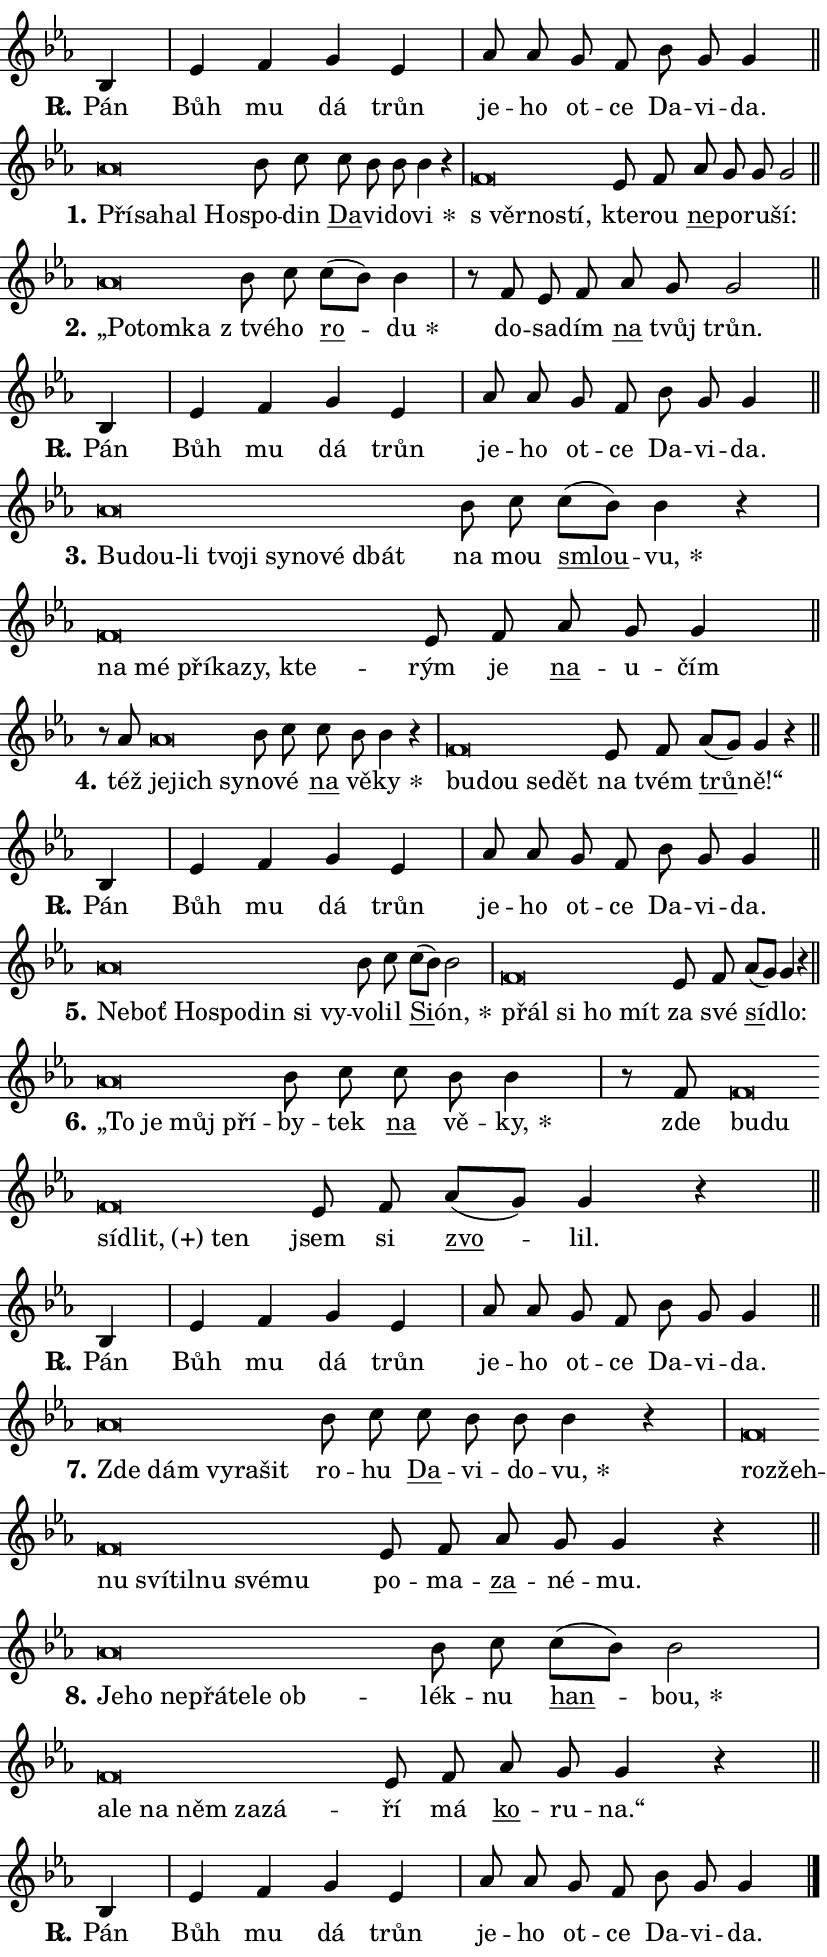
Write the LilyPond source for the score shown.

\version "2.24.0"
\header { tagline = "" }
\paper {
  indent = 0\cm
  top-margin = 0\cm
  right-margin = 0.13\cm % to fit lyric hyphens
  bottom-margin = 0\cm
  left-margin = 0\cm
  paper-width = 14\cm
  page-breaking = #ly:one-page-breaking
  system-system-spacing.basic-distance = #11
  score-system-spacing.basic-distance = #11
  ragged-last = ##f
}


%% Author: Thomas Morley
%% https://lists.gnu.org/archive/html/lilypond-user/2020-05/msg00002.html
#(define (line-position grob)
"Returns position of @var[grob} in current system:
   @code{'start}, if at first time-step
   @code{'end}, if at last time-step
   @code{'middle} otherwise
"
  (let* ((col (ly:item-get-column grob))
         (ln (ly:grob-object col 'left-neighbor))
         (rn (ly:grob-object col 'right-neighbor))
         (col-to-check-left (if (ly:grob? ln) ln col))
         (col-to-check-right (if (ly:grob? rn) rn col))
         (break-dir-left
           (and
             (ly:grob-property col-to-check-left 'non-musical #f)
             (ly:item-break-dir col-to-check-left)))
         (break-dir-right
           (and
             (ly:grob-property col-to-check-right 'non-musical #f)
             (ly:item-break-dir col-to-check-right))))
        (cond ((eqv? 1 break-dir-left) 'start)
              ((eqv? -1 break-dir-right) 'end)
              (else 'middle))))

#(define (tranparent-at-line-position vctor)
  (lambda (grob)
  "Relying on @code{line-position} select the relevant enry from @var{vctor}.
Used to determine transparency,"
    (case (line-position grob)
      ((end) (not (vector-ref vctor 0)))
      ((middle) (not (vector-ref vctor 1)))
      ((start) (not (vector-ref vctor 2))))))

noteHeadBreakVisibility =
#(define-music-function (break-visibility)(vector?)
"Makes @code{NoteHead}s transparent relying on @var{break-visibility}"
#{
  \override NoteHead.transparent =
    #(tranparent-at-line-position break-visibility)
#})

#(define delete-ledgers-for-transparent-note-heads
  (lambda (grob)
    "Reads whether a @code{NoteHead} is transparent.
If so this @code{NoteHead} is removed from @code{'note-heads} from
@var{grob}, which is supposed to be @code{LedgerLineSpanner}.
As a result ledgers are not printed for this @code{NoteHead}"
    (let* ((nhds-array (ly:grob-object grob 'note-heads))
           (nhds-list
             (if (ly:grob-array? nhds-array)
                 (ly:grob-array->list nhds-array)
                 '()))
           ;; Relies on the transparent-property being done before
           ;; Staff.LedgerLineSpanner.after-line-breaking is executed.
           ;; This is fragile ...
           (to-keep
             (remove
               (lambda (nhd)
                 (ly:grob-property nhd 'transparent #f))
               nhds-list)))
      ;; TODO find a better method to iterate over grob-arrays, similiar
      ;; to filter/remove etc for lists
      ;; For now rebuilt from scratch
      (set! (ly:grob-object grob 'note-heads)  '())
      (for-each
        (lambda (nhd)
          (ly:pointer-group-interface::add-grob grob 'note-heads nhd))
        to-keep))))

squashNotes = {
  \override NoteHead.X-extent = #'(-0.2 . 0.2)
  \override NoteHead.Y-extent = #'(-0.75 . 0)
  \override NoteHead.stencil =
    #(lambda (grob)
       (let ((pos (ly:grob-property grob 'staff-position)))
         (begin
           (if (< pos -7) (display "ERROR: Lower brevis then expected\n") (display ""))
           (if (<= pos -6) ly:text-interface::print ly:note-head::print))))
}
unSquashNotes = {
  \revert NoteHead.X-extent
  \revert NoteHead.Y-extent
  \revert NoteHead.stencil
}

hideNotes = \noteHeadBreakVisibility #begin-of-line-visible
unHideNotes = \noteHeadBreakVisibility #all-visible

% work-around for resetting accidentals
% https://lilypond.org/doc/v2.23/Documentation/notation/displaying-rhythms#unmetered-music
cadenzaMeasure = {
  \cadenzaOff
  \partial 1024 s1024
  \cadenzaOn
}

#(define-markup-command (accent layout props text) (markup?)
  "Underline accented syllable"
  (interpret-markup layout props
    #{\markup \override #'(offset . 4.3) \underline { #text }#}))

responsum = \markup \concat {
  "R" \hspace #-1.05 \path #0.1 #'((moveto 0 0.07) (lineto 0.9 0.8)) \hspace #0.05 "."
}

spaceSize = #0.6828661417322834 % exact space size for TeX Gyre Schola

\layout {
  \context {
    \Staff
    \remove "Time_signature_engraver"
    \override LedgerLineSpanner.after-line-breaking = #delete-ledgers-for-transparent-note-heads
  }
  \context {
    \Lyrics {
      \override LyricSpace.minimum-distance = \spaceSize
      \override LyricText.font-name = #"TeX Gyre Schola"
      \override LyricText.font-size = 1
      \override StanzaNumber.font-name = #"TeX Gyre Schola Bold"
      \override StanzaNumber.font-size = 1
    }
  }
  \context {
    \Score 
    \override NoteHead.text =
      #(lambda (grob) 
        (let ((pos (ly:grob-property grob 'staff-position)))
          #{\markup {
            \combine
              \halign #-0.55 \raise #(if (= pos -6) 0 0.5) \override #'(thickness . 2) \draw-line #'(3.2 . 0)
              \musicglyph "noteheads.sM1"
          }#}))
  }
}

% magnetic-lyrics.ily
%
%   written by
%     Jean Abou Samra <jean@abou-samra.fr>
%     Werner Lemberg <wl@gnu.org>
%
%   adapted by
%     Jiri Hon <jiri.hon@gmail.com>
%
% Version 2022-Apr-15

% https://www.mail-archive.com/lilypond-user@gnu.org/msg149350.html

#(define (Left_hyphen_pointer_engraver context)
   "Collect syllable-hyphen-syllable occurrences in lyrics and store
them in properties.  This engraver only looks to the left.  For
example, if the lyrics input is @code{foo -- bar}, it does the
following.

@itemize @bullet
@item
Set the @code{text} property of the @code{LyricHyphen} grob between
@q{foo} and @q{bar} to @code{foo}.

@item
Set the @code{left-hyphen} property of the @code{LyricText} grob with
text @q{foo} to the @code{LyricHyphen} grob between @q{foo} and
@q{bar}.
@end itemize

Use this auxiliary engraver in combination with the
@code{lyric-@/text::@/apply-@/magnetic-@/offset!} hook."
   (let ((hyphen #f)
         (text #f))
     (make-engraver
      (acknowledgers
       ((lyric-syllable-interface engraver grob source-engraver)
        (set! text grob)))
      (end-acknowledgers
       ((lyric-hyphen-interface engraver grob source-engraver)
        ;(when (not (grob::has-interface grob 'lyric-space-interface))
          (set! hyphen grob)));)
      ((stop-translation-timestep engraver)
       (when (and text hyphen)
         (ly:grob-set-object! text 'left-hyphen hyphen))
       (set! text #f)
       (set! hyphen #f)))))

#(define (lyric-text::apply-magnetic-offset! grob)
   "If the space between two syllables is less than the value in
property @code{LyricText@/.details@/.squash-threshold}, move the right
syllable to the left so that it gets concatenated with the left
syllable.

Use this function as a hook for
@code{LyricText@/.after-@/line-@/breaking} if the
@code{Left_@/hyphen_@/pointer_@/engraver} is active."
   (let ((hyphen (ly:grob-object grob 'left-hyphen #f)))
     (when hyphen
       (let ((left-text (ly:spanner-bound hyphen LEFT)))
         (when (grob::has-interface left-text 'lyric-syllable-interface)
           (let* ((common (ly:grob-common-refpoint grob left-text X))
                  (this-x-ext (ly:grob-extent grob common X))
                  (left-x-ext
                   (begin
                     ;; Trigger magnetism for left-text.
                     (ly:grob-property left-text 'after-line-breaking)
                     (ly:grob-extent left-text common X)))
                  ;; `delta` is the gap width between two syllables.
                  (delta (- (interval-start this-x-ext)
                            (interval-end left-x-ext)))
                  (details (ly:grob-property grob 'details))
                  (threshold (assoc-get 'squash-threshold details 0.2)))
             (when (< delta threshold)
               (let* (;; We have to manipulate the input text so that
                      ;; ligatures crossing syllable boundaries are not
                      ;; disabled.  For languages based on the Latin
                      ;; script this is essentially a beautification.
                      ;; However, for non-Western scripts it can be a
                      ;; necessity.
                      (lt (ly:grob-property left-text 'text))
                      (rt (ly:grob-property grob 'text))
                      (is-space (grob::has-interface hyphen 'lyric-space-interface))
                      (space (if is-space " " ""))
                      (extra-delta (if is-space spaceSize 0))
                      ;; Append new syllable.
                      (ltrt-space (if (and (string? lt) (string? rt))
                                (string-append lt space rt)
                                (make-concat-markup (list lt space rt))))
                      ;; Right-align `ltrt` to the right side.
                      (ltrt-space-markup (grob-interpret-markup
                               grob
                               (make-translate-markup
                                (cons (interval-length this-x-ext) 0)
                                (make-right-align-markup ltrt-space)))))
                 (begin
                   ;; Don't print `left-text`.
                   (ly:grob-set-property! left-text 'stencil #f)
                   ;; Set text and stencil (which holds all collected
                   ;; syllables so far) and shift it to the left.
                   (ly:grob-set-property! grob 'text ltrt-space)
                   (ly:grob-set-property! grob 'stencil ltrt-space-markup)
                   (ly:grob-translate-axis! grob (- (- delta extra-delta)) X))))))))))


#(define (lyric-hyphen::displace-bounds-first grob)
   ;; Make very sure this callback isn't triggered too early.
   (let ((left (ly:spanner-bound grob LEFT))
         (right (ly:spanner-bound grob RIGHT)))
     (ly:grob-property left 'after-line-breaking)
     (ly:grob-property right 'after-line-breaking)
     (ly:lyric-hyphen::print grob)))

squashThreshold = #0.4

\layout {
  \context {
    \Lyrics
    \consists #Left_hyphen_pointer_engraver
    \override LyricText.after-line-breaking =
      #lyric-text::apply-magnetic-offset!
    \override LyricHyphen.stencil = #lyric-hyphen::displace-bounds-first
    \override LyricText.details.squash-threshold = \squashThreshold
    \override LyricHyphen.minimum-distance = 0
    \override LyricHyphen.minimum-length = \squashThreshold
  }
}

squashText = \override LyricText.details.squash-threshold = 9999
unSquashText = \override LyricText.details.squash-threshold = \squashThreshold

leftText = \override LyricText.self-alignment-X = #LEFT
unLeftText = \revert LyricText.self-alignment-X

starOffset = #(lambda (grob) 
                (let ((x_offset (ly:self-alignment-interface::aligned-on-x-parent grob)))
                  (if (= x_offset 0) 0 (+ x_offset 1.2))))

star = #(define-music-function (syllable)(string?)
"Append star separator at the end of a syllable"
#{
  \once \override LyricText.X-offset = #starOffset
  \lyricmode { \markup {
    #syllable
    \override #'((font-name . "TeX Gyre Schola Bold")) \hspace #0.2 \lower #0.65 \larger "*"
  } }
#})

starAccent = #(define-music-function (syllable)(string?)
"Append star separator at the end of a syllable and make accent"
#{
  \once \override LyricText.X-offset = #starOffset
  \lyricmode { \markup {
    \accent #syllable
    \override #'((font-name . "TeX Gyre Schola Bold")) \hspace #0.2 \lower #0.65 \larger "*"
  } }
#})

breath = #(define-music-function (syllable)(string?)
"Append breathing indicator at the end of a syllable"
#{
  \lyricmode { \markup { #syllable "+" } }
#})

optionalBreath = #(define-music-function (syllable)(string?)
"Append optional breathing indicator at the end of a syllable"
#{
  \lyricmode { \markup { #syllable "(+)" } }
#})


\score {
    <<
        \new Voice = "melody" { \cadenzaOn \key es \major \relative { bes4 \cadenzaMeasure \bar "|" es f g es \cadenzaMeasure \bar "|" as8 as g f bes g g4 \cadenzaMeasure \bar "||" \break } }
        \new Lyrics \lyricsto "melody" { \lyricmode { \set stanza = \responsum
Pán Bůh mu dá trůn je -- ho ot -- ce Da -- vi -- da. } }
    >>
    \layout {}
}

\score {
    <<
        \new Voice = "melody" { \cadenzaOn \key es \major \relative { \squashNotes as'\breve*1/16 \hideNotes \breve*1/16 \bar "" \breve*1/16 \breve*1/16 \bar "" \unHideNotes \unSquashNotes bes8 c \bar "" c bes bes bes4 r \cadenzaMeasure \bar "|" \squashNotes f\breve*1/16 \hideNotes \breve*1/16 \breve*1/16 \bar "" \unHideNotes \unSquashNotes es8 f \bar "" as g g g2 \cadenzaMeasure \bar "||" \break } }
        \new Lyrics \lyricsto "melody" { \lyricmode { \set stanza = "1."
\leftText Pří -- \squashText sa -- hal Ho -- \unLeftText \unSquashText spo -- din \markup \accent Da -- vi -- do -- \star vi \leftText "s věr" -- \squashText no -- stí, \unLeftText \unSquashText kte -- rou \markup \accent ne -- po -- ru -- ší: } }
    >>
    \layout {}
}

\score {
    <<
        \new Voice = "melody" { \cadenzaOn \key es \major \relative { \squashNotes as'\breve*1/16 \hideNotes \breve*1/16 \breve*1/16 \bar "" \unHideNotes \unSquashNotes bes8 c \bar "" c[( bes)] bes4 \cadenzaMeasure \bar "|" r8 f es8 f \bar "" as g g2 \cadenzaMeasure \bar "||" \break } }
        \new Lyrics \lyricsto "melody" { \lyricmode { \set stanza = "2."
\leftText „Po -- \squashText tom -- ka \unLeftText \unSquashText "z tvé" -- ho \markup \accent ro -- \star du do -- sa -- dím \markup \accent na tvůj trůn. } }
    >>
    \layout {}
}

\score {
    <<
        \new Voice = "melody" { \cadenzaOn \key es \major \relative { bes4 \cadenzaMeasure \bar "|" es f g es \cadenzaMeasure \bar "|" as8 as g f bes g g4 \cadenzaMeasure \bar "||" \break } }
        \new Lyrics \lyricsto "melody" { \lyricmode { \set stanza = \responsum
Pán Bůh mu dá trůn je -- ho ot -- ce Da -- vi -- da. } }
    >>
    \layout {}
}

\score {
    <<
        \new Voice = "melody" { \cadenzaOn \key es \major \relative { \squashNotes as'\breve*1/16 \hideNotes \breve*1/16 \bar "" \breve*1/16 \bar "" \breve*1/16 \bar "" \breve*1/16 \bar "" \breve*1/16 \bar "" \breve*1/16 \breve*1/16 \bar "" \unHideNotes \unSquashNotes bes8 c \bar "" c[( bes)] bes4 r \cadenzaMeasure \bar "|" \squashNotes f\breve*1/16 \hideNotes \breve*1/16 \bar "" \breve*1/16 \bar "" \breve*1/16 \bar "" \breve*1/16 \breve*1/16 \bar "" \unHideNotes \unSquashNotes es8 f \bar "" as g g4 \cadenzaMeasure \bar "||" \break } }
        \new Lyrics \lyricsto "melody" { \lyricmode { \set stanza = "3."
\leftText Bu -- \squashText dou-li tvo -- ji sy -- no -- vé dbát \unLeftText \unSquashText na mou \markup \accent smlou -- \star vu, \leftText na \squashText mé pří -- ka -- zy, kte -- \unLeftText \unSquashText rým je \markup \accent na -- u -- čím } }
    >>
    \layout {}
}

\score {
    <<
        \new Voice = "melody" { \cadenzaOn \key es \major \relative { r8 as'8 \squashNotes as\breve*1/16 \hideNotes \breve*1/16 \breve*1/16 \bar "" \unHideNotes \unSquashNotes bes8 c \bar "" c bes bes4 r \cadenzaMeasure \bar "|" \squashNotes f\breve*1/16 \hideNotes \breve*1/16 \bar "" \breve*1/16 \breve*1/16 \bar "" \unHideNotes \unSquashNotes es8 f \bar "" as[( g)] g4 r \cadenzaMeasure \bar "||" \break } }
        \new Lyrics \lyricsto "melody" { \lyricmode { \set stanza = "4."
též \leftText je -- \squashText jich sy -- \unLeftText \unSquashText no -- vé \markup \accent na vě -- \star ky \leftText bu -- \squashText dou se -- dět \unLeftText \unSquashText na tvém \markup \accent trů -- ně!“ } }
    >>
    \layout {}
}

\score {
    <<
        \new Voice = "melody" { \cadenzaOn \key es \major \relative { bes4 \cadenzaMeasure \bar "|" es f g es \cadenzaMeasure \bar "|" as8 as g f bes g g4 \cadenzaMeasure \bar "||" \break } }
        \new Lyrics \lyricsto "melody" { \lyricmode { \set stanza = \responsum
Pán Bůh mu dá trůn je -- ho ot -- ce Da -- vi -- da. } }
    >>
    \layout {}
}

\score {
    <<
        \new Voice = "melody" { \cadenzaOn \key es \major \relative { \squashNotes as'\breve*1/16 \hideNotes \breve*1/16 \bar "" \breve*1/16 \bar "" \breve*1/16 \bar "" \breve*1/16 \bar "" \breve*1/16 \breve*1/16 \bar "" \unHideNotes \unSquashNotes bes8 c \bar "" c[( bes)] bes2 \cadenzaMeasure \bar "|" \squashNotes f\breve*1/16 \hideNotes \breve*1/16 \bar "" \breve*1/16 \breve*1/16 \bar "" \unHideNotes \unSquashNotes es8 f \bar "" as[( g)] g4 r \cadenzaMeasure \bar "||" \break } }
        \new Lyrics \lyricsto "melody" { \lyricmode { \set stanza = "5."
\leftText Ne -- \squashText boť Ho -- spo -- din si vy -- \unLeftText \unSquashText vo -- lil \markup \accent Si -- \star ón, \leftText přál \squashText si ho mít \unLeftText \unSquashText za své \markup \accent sí -- dlo: } }
    >>
    \layout {}
}

\score {
    <<
        \new Voice = "melody" { \cadenzaOn \key es \major \relative { \squashNotes as'\breve*1/16 \hideNotes \breve*1/16 \bar "" \breve*1/16 \breve*1/16 \bar "" \unHideNotes \unSquashNotes bes8 c \bar "" c bes bes4 \cadenzaMeasure \bar "|" r8 f8 \squashNotes f\breve*1/16 \hideNotes \breve*1/16 \bar "" \breve*1/16 \bar "" \breve*1/16 \breve*1/16 \bar "" \unHideNotes \unSquashNotes es8 f \bar "" as[( g)] g4 r \cadenzaMeasure \bar "||" \break } }
        \new Lyrics \lyricsto "melody" { \lyricmode { \set stanza = "6."
\leftText „To \squashText je můj pří -- \unLeftText \unSquashText by -- tek \markup \accent na vě -- \star ky, zde \leftText bu -- \squashText du sí -- \optionalBreath dlit, ten \unLeftText \unSquashText jsem si \markup \accent zvo -- lil. } }
    >>
    \layout {}
}

\score {
    <<
        \new Voice = "melody" { \cadenzaOn \key es \major \relative { bes4 \cadenzaMeasure \bar "|" es f g es \cadenzaMeasure \bar "|" as8 as g f bes g g4 \cadenzaMeasure \bar "||" \break } }
        \new Lyrics \lyricsto "melody" { \lyricmode { \set stanza = \responsum
Pán Bůh mu dá trůn je -- ho ot -- ce Da -- vi -- da. } }
    >>
    \layout {}
}

\score {
    <<
        \new Voice = "melody" { \cadenzaOn \key es \major \relative { \squashNotes as'\breve*1/16 \hideNotes \breve*1/16 \bar "" \breve*1/16 \bar "" \breve*1/16 \breve*1/16 \bar "" \unHideNotes \unSquashNotes bes8 c \bar "" c bes bes bes4 r \cadenzaMeasure \bar "|" \squashNotes f\breve*1/16 \hideNotes \breve*1/16 \bar "" \breve*1/16 \bar "" \breve*1/16 \bar "" \breve*1/16 \bar "" \breve*1/16 \bar "" \breve*1/16 \breve*1/16 \bar "" \unHideNotes \unSquashNotes es8 f \bar "" as g g4 r \cadenzaMeasure \bar "||" \break } }
        \new Lyrics \lyricsto "melody" { \lyricmode { \set stanza = "7."
\leftText Zde \squashText dám vy -- ra -- šit \unLeftText \unSquashText ro -- hu \markup \accent Da -- vi -- do -- \star vu, \leftText roz -- \squashText žeh -- nu sví -- til -- nu své -- mu \unLeftText \unSquashText po -- ma -- \markup \accent za -- né -- mu. } }
    >>
    \layout {}
}

\score {
    <<
        \new Voice = "melody" { \cadenzaOn \key es \major \relative { \squashNotes as'\breve*1/16 \hideNotes \breve*1/16 \bar "" \breve*1/16 \bar "" \breve*1/16 \bar "" \breve*1/16 \bar "" \breve*1/16 \breve*1/16 \bar "" \unHideNotes \unSquashNotes bes8 c \bar "" c[( bes)] bes2 \cadenzaMeasure \bar "|" \squashNotes f\breve*1/16 \hideNotes \breve*1/16 \bar "" \breve*1/16 \bar "" \breve*1/16 \bar "" \breve*1/16 \breve*1/16 \bar "" \unHideNotes \unSquashNotes es8 f \bar "" as g g4 r \cadenzaMeasure \bar "||" \break } }
        \new Lyrics \lyricsto "melody" { \lyricmode { \set stanza = "8."
\leftText Je -- \squashText ho ne -- přá -- te -- le ob -- \unLeftText \unSquashText lék -- nu \markup \accent han -- \star bou, \leftText a -- \squashText le na něm za -- zá -- \unLeftText \unSquashText ří má \markup \accent ko -- ru -- na.“ } }
    >>
    \layout {}
}

\score {
    <<
        \new Voice = "melody" { \cadenzaOn \key es \major \relative { bes4 \cadenzaMeasure \bar "|" es f g es \cadenzaMeasure \bar "|" as8 as g f bes g g4 \cadenzaMeasure \bar "||" \break } \bar "|." }
        \new Lyrics \lyricsto "melody" { \lyricmode { \set stanza = \responsum
Pán Bůh mu dá trůn je -- ho ot -- ce Da -- vi -- da. } }
    >>
    \layout {}
}
